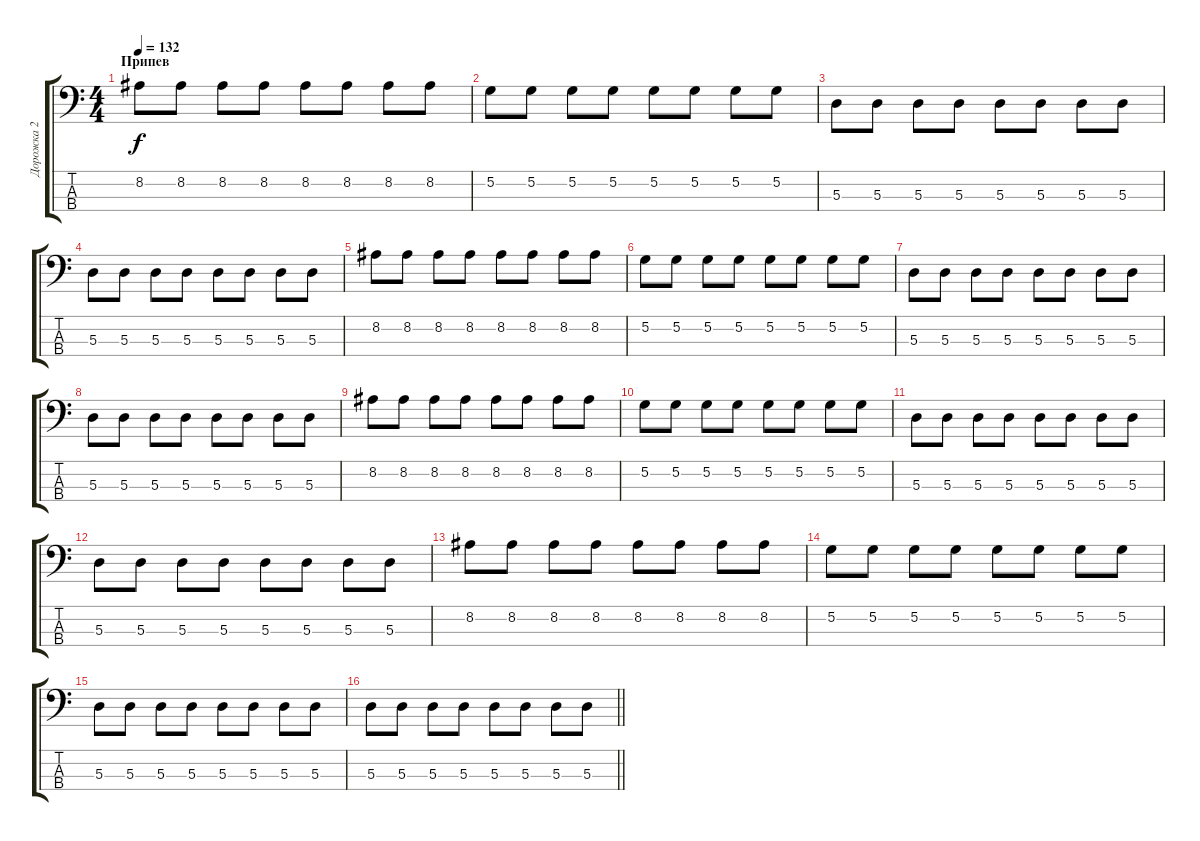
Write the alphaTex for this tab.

\track ("Дорожка 2" "Дорожка 2") {instrument electricbasspick}
\staff {score tabs}
\tuning (G2 D2 A1 E1) {hide}
\ts (4 4)
\section ("" "Припев")
\tempo 132
\clef f4
\ks c
8.2.8{dy f} 8.2.8 8.2.8 8.2.8 8.2.8 8.2.8 8.2.8 8.2.8 |
5.2.8 5.2.8 5.2.8 5.2.8 5.2.8 5.2.8 5.2.8 5.2.8 |
5.3.8 5.3.8 5.3.8 5.3.8 5.3.8 5.3.8 5.3.8 5.3.8 |
5.3.8 5.3.8 5.3.8 5.3.8 5.3.8 5.3.8 5.3.8 5.3.8 |
8.2.8 8.2.8 8.2.8 8.2.8 8.2.8 8.2.8 8.2.8 8.2.8 |
5.2.8 5.2.8 5.2.8 5.2.8 5.2.8 5.2.8 5.2.8 5.2.8 |
5.3.8 5.3.8 5.3.8 5.3.8 5.3.8 5.3.8 5.3.8 5.3.8 |
5.3.8 5.3.8 5.3.8 5.3.8 5.3.8 5.3.8 5.3.8 5.3.8 |
8.2.8 8.2.8 8.2.8 8.2.8 8.2.8 8.2.8 8.2.8 8.2.8 |
5.2.8 5.2.8 5.2.8 5.2.8 5.2.8 5.2.8 5.2.8 5.2.8 |
5.3.8 5.3.8 5.3.8 5.3.8 5.3.8 5.3.8 5.3.8 5.3.8 |
5.3.8 5.3.8 5.3.8 5.3.8 5.3.8 5.3.8 5.3.8 5.3.8 |
8.2.8 8.2.8 8.2.8 8.2.8 8.2.8 8.2.8 8.2.8 8.2.8 |
5.2.8 5.2.8 5.2.8 5.2.8 5.2.8 5.2.8 5.2.8 5.2.8 |
5.3.8 5.3.8 5.3.8 5.3.8 5.3.8 5.3.8 5.3.8 5.3.8 |
\barLineRight lightlight
5.3.8 5.3.8 5.3.8 5.3.8 5.3.8 5.3.8 5.3.8 5.3.8
